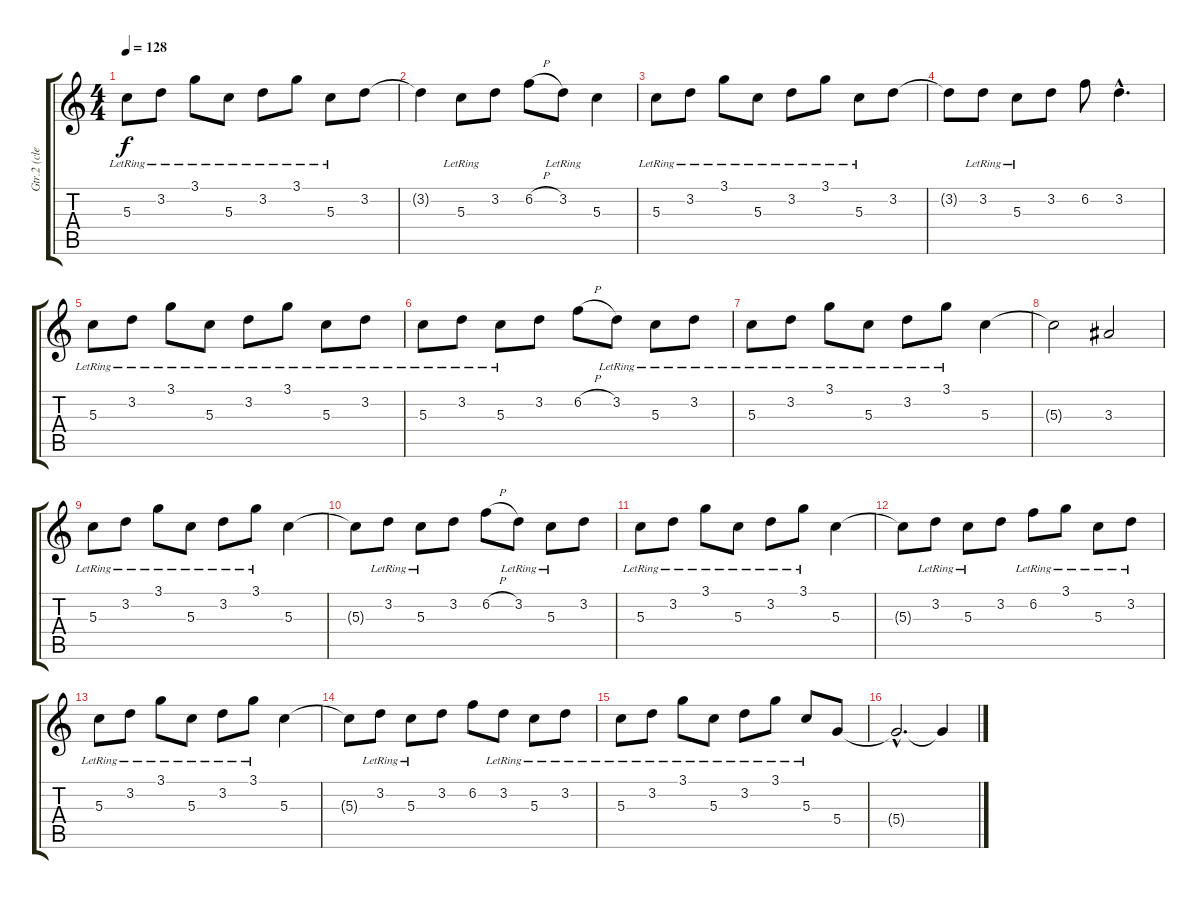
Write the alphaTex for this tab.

\track ("Gtr.2 (clean)" "Gtr.2 (cle") {instrument electricguitarjazz}
\staff {score tabs}
\tuning (E4 B3 G3 D3 A2 E2) {hide}
\ts (4 4)
\tempo 128
\clef g2
\ks c
5.3{lr}.8{dy f} 3.2{lr}.8 3.1{lr}.8 5.3{lr}.8 3.2{lr}.8 3.1{lr}.8 5.3{lr}.8 3.2.8 |
3.2{t}.4 5.3{lr}.8 3.2.8 6.2{h}.8 3.2{lr}.8 5.3.4 |
5.3{lr}.8 3.2{lr}.8 3.1{lr}.8 5.3{lr}.8 3.2{lr}.8 3.1{lr}.8 5.3{lr}.8 3.2.8 |
3.2{t}.8 3.2{lr}.8 5.3{lr}.8 3.2.8 6.2.8 3.2{hac}.4{d} |
5.3{lr}.8 3.2{lr}.8 3.1{lr}.8 5.3{lr}.8 3.2{lr}.8 3.1{lr}.8 5.3{lr}.8 3.2{lr}.8 |
5.3{lr}.8 3.2{lr}.8 5.3{lr}.8 3.2.8 6.2{h}.8 3.2{lr}.8 5.3{lr}.8 3.2{lr}.8 |
5.3{lr}.8 3.2{lr}.8 3.1{lr}.8 5.3{lr}.8 3.2{lr}.8 3.1{lr}.8 5.3.4 |
5.3{t}.2 3.3.2 |
5.3{lr}.8 3.2{lr}.8 3.1{lr}.8 5.3{lr}.8 3.2{lr}.8 3.1{lr}.8 5.3.4 |
5.3{t}.8 3.2{lr}.8 5.3{lr}.8 3.2.8 6.2{h}.8 3.2{lr}.8 5.3{lr}.8 3.2.8 |
5.3{lr}.8 3.2{lr}.8 3.1{lr}.8 5.3{lr}.8 3.2{lr}.8 3.1{lr}.8 5.3.4 |
5.3{t}.8 3.2{lr}.8 5.3{lr}.8 3.2.8 6.2{lr}.8 3.1{lr}.8 5.3{lr}.8 3.2{lr}.8 |
5.3{lr}.8 3.2{lr}.8 3.1{lr}.8 5.3{lr}.8 3.2{lr}.8 3.1{lr}.8 5.3.4 |
5.3{t}.8 3.2{lr}.8 5.3{lr}.8 3.2.8 6.2.8 3.2{lr}.8 5.3{lr}.8 3.2{lr}.8 |
5.3{lr}.8 3.2{lr}.8 3.1{lr}.8 5.3{lr}.8 3.2{lr}.8 3.1{lr}.8 5.3{lr}.8 5.4.8 |
5.4{hac t}.2{d} 5.4{t}.4
